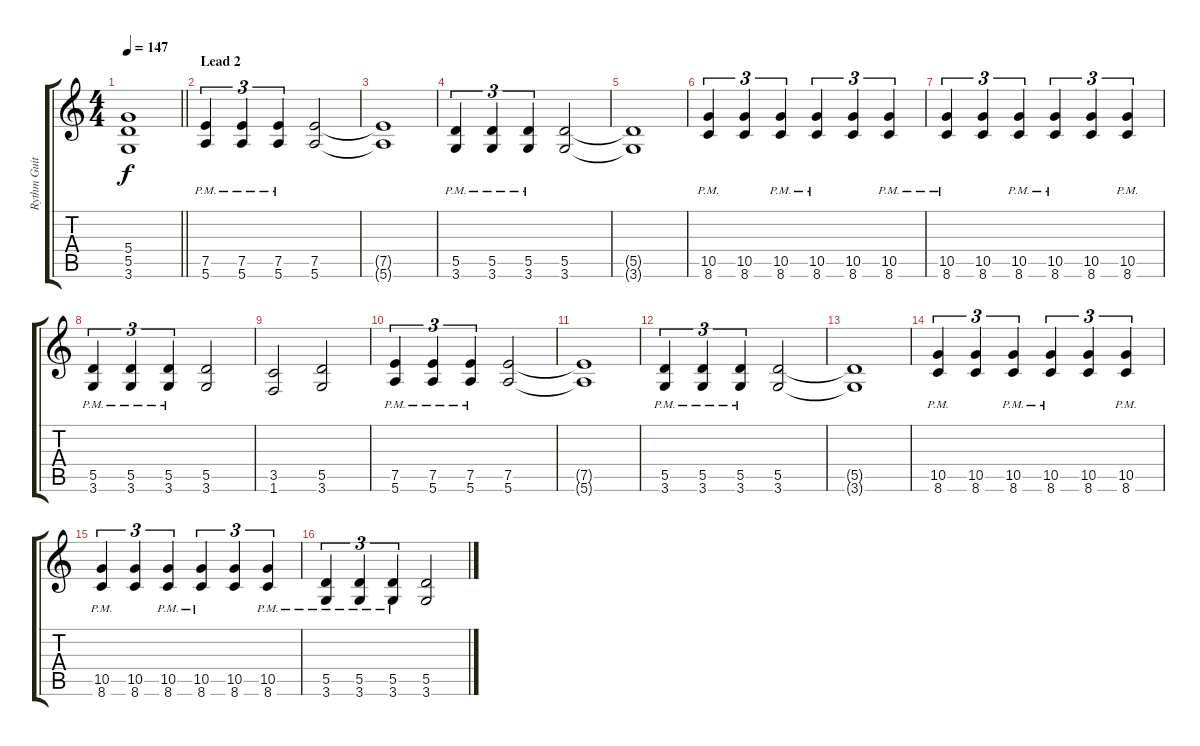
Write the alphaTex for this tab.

\track ("Rythm Guitar" "Rythm Guit") {instrument overdrivenguitar}
\staff {score tabs}
\tuning (E4 B3 G3 D3 A2 E2) {hide}
\ts (4 4)
\tempo 147
\clef g2
\barLineRight lightlight
\ks c
(5.4 5.5 3.6).1{dy f} |
\section ("" "Lead 2")
(7.5{pm} 5.6{pm}).4{tu (3 2)} (7.5{pm} 5.6{pm}).4{tu (3 2)} (7.5{pm} 5.6{pm}).4{tu (3 2)} (7.5 5.6).2 |
(7.5{t} 5.6{t}).1 |
(5.5{pm} 3.6{pm}).4{tu (3 2)} (5.5{pm} 3.6{pm}).4{tu (3 2)} (5.5{pm} 3.6{pm}).4{tu (3 2)} (5.5 3.6).2 |
(5.5{t} 3.6{t}).1 |
(10.5{pm} 8.6{pm}).4{tu (3 2)} (10.5 8.6).4{tu (3 2)} (10.5{pm} 8.6{pm}).4{tu (3 2)} (10.5{pm} 8.6{pm}).4{tu (3 2)} (10.5 8.6).4{tu (3 2)} (10.5{pm} 8.6{pm}).4{tu (3 2)} |
(10.5{pm} 8.6{pm}).4{tu (3 2)} (10.5 8.6).4{tu (3 2)} (10.5{pm} 8.6{pm}).4{tu (3 2)} (10.5{pm} 8.6{pm}).4{tu (3 2)} (10.5 8.6).4{tu (3 2)} (10.5{pm} 8.6{pm}).4{tu (3 2)} |
(5.5{pm} 3.6{pm}).4{tu (3 2)} (5.5{pm} 3.6{pm}).4{tu (3 2)} (5.5{pm} 3.6{pm}).4{tu (3 2)} (5.5 3.6).2 |
(3.5 1.6).2 (5.5 3.6).2 |
(7.5{pm} 5.6{pm}).4{tu (3 2)} (7.5{pm} 5.6{pm}).4{tu (3 2)} (7.5{pm} 5.6{pm}).4{tu (3 2)} (7.5 5.6).2 |
(7.5{t} 5.6{t}).1 |
(5.5{pm} 3.6{pm}).4{tu (3 2)} (5.5{pm} 3.6{pm}).4{tu (3 2)} (5.5{pm} 3.6{pm}).4{tu (3 2)} (5.5 3.6).2 |
(5.5{t} 3.6{t}).1 |
(10.5{pm} 8.6{pm}).4{tu (3 2)} (10.5 8.6).4{tu (3 2)} (10.5{pm} 8.6{pm}).4{tu (3 2)} (10.5{pm} 8.6{pm}).4{tu (3 2)} (10.5 8.6).4{tu (3 2)} (10.5{pm} 8.6{pm}).4{tu (3 2)} |
(10.5{pm} 8.6{pm}).4{tu (3 2)} (10.5 8.6).4{tu (3 2)} (10.5{pm} 8.6{pm}).4{tu (3 2)} (10.5{pm} 8.6{pm}).4{tu (3 2)} (10.5 8.6).4{tu (3 2)} (10.5{pm} 8.6{pm}).4{tu (3 2)} |
(5.5{pm} 3.6{pm}).4{tu (3 2)} (5.5{pm} 3.6{pm}).4{tu (3 2)} (5.5{pm} 3.6{pm}).4{tu (3 2)} (5.5 3.6).2
